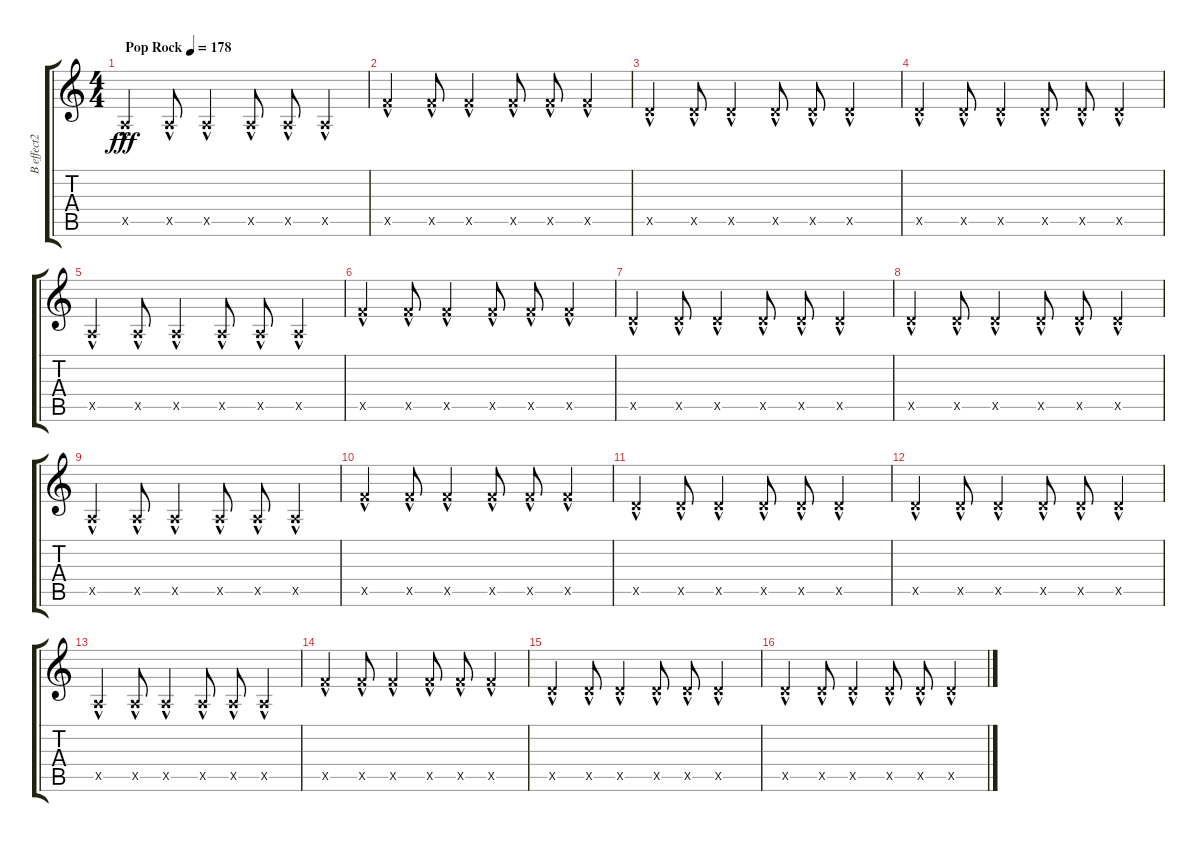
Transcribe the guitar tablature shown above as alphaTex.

\track ("B effect2" "B effect2") {instrument acousticguitarsteel}
\staff {score tabs}
\tuning (E4 B3 G3 D3 A2 E2) {hide}
\ts (4 4)
\tempo (178 "Pop Rock")
\clef g2
\ks c
0.5{hac x}.4{dy fff instrument acousticguitarsteel} 0.5{hac x}.8 0.5{hac x}.4 0.5{hac x}.8 0.5{hac x}.8 0.5{hac x}.4 |
8.5{hac x}.4 8.5{hac x}.8 8.5{hac x}.4 8.5{hac x}.8 8.5{hac x}.8 8.5{hac x}.4 |
5.5{hac x}.4 5.5{hac x}.8 5.5{hac x}.4 5.5{hac x}.8 5.5{hac x}.8 5.5{hac x}.2 |
5.5{hac x}.4 5.5{hac x}.8 5.5{hac x}.4 5.5{hac x}.8 5.5{hac x}.8 5.5{hac x}.4 |
0.5{hac x}.4 0.5{hac x}.8 0.5{hac x}.4 0.5{hac x}.8 0.5{hac x}.8 0.5{hac x}.4 |
8.5{hac x}.4 8.5{hac x}.8 8.5{hac x}.4 8.5{hac x}.8 8.5{hac x}.8 8.5{hac x}.4 |
5.5{hac x}.4 5.5{hac x}.8 5.5{hac x}.4 5.5{hac x}.8 5.5{hac x}.8 5.5{hac x}.2 |
5.5{hac x}.4 5.5{hac x}.8 5.5{hac x}.4 5.5{hac x}.8 5.5{hac x}.8 5.5{hac x}.4 |
0.5{hac x}.4 0.5{hac x}.8 0.5{hac x}.4 0.5{hac x}.8 0.5{hac x}.8 0.5{hac x}.4 |
8.5{hac x}.4 8.5{hac x}.8 8.5{hac x}.4 8.5{hac x}.8 8.5{hac x}.8 8.5{hac x}.4 |
5.5{hac x}.4 5.5{hac x}.8 5.5{hac x}.4 5.5{hac x}.8 5.5{hac x}.8 5.5{hac x}.2 |
5.5{hac x}.4 5.5{hac x}.8 5.5{hac x}.4 5.5{hac x}.8 5.5{hac x}.8 5.5{hac x}.4 |
0.5{hac x}.4 0.5{hac x}.8 0.5{hac x}.4 0.5{hac x}.8 0.5{hac x}.8 0.5{hac x}.4 |
8.5{hac x}.4 8.5{hac x}.8 8.5{hac x}.4 8.5{hac x}.8 8.5{hac x}.8 8.5{hac x}.4 |
5.5{hac x}.4 5.5{hac x}.8 5.5{hac x}.4 5.5{hac x}.8 5.5{hac x}.8 5.5{hac x}.2 |
5.5{hac x}.4 5.5{hac x}.8 5.5{hac x}.4 5.5{hac x}.8 5.5{hac x}.8 5.5{hac x}.4
